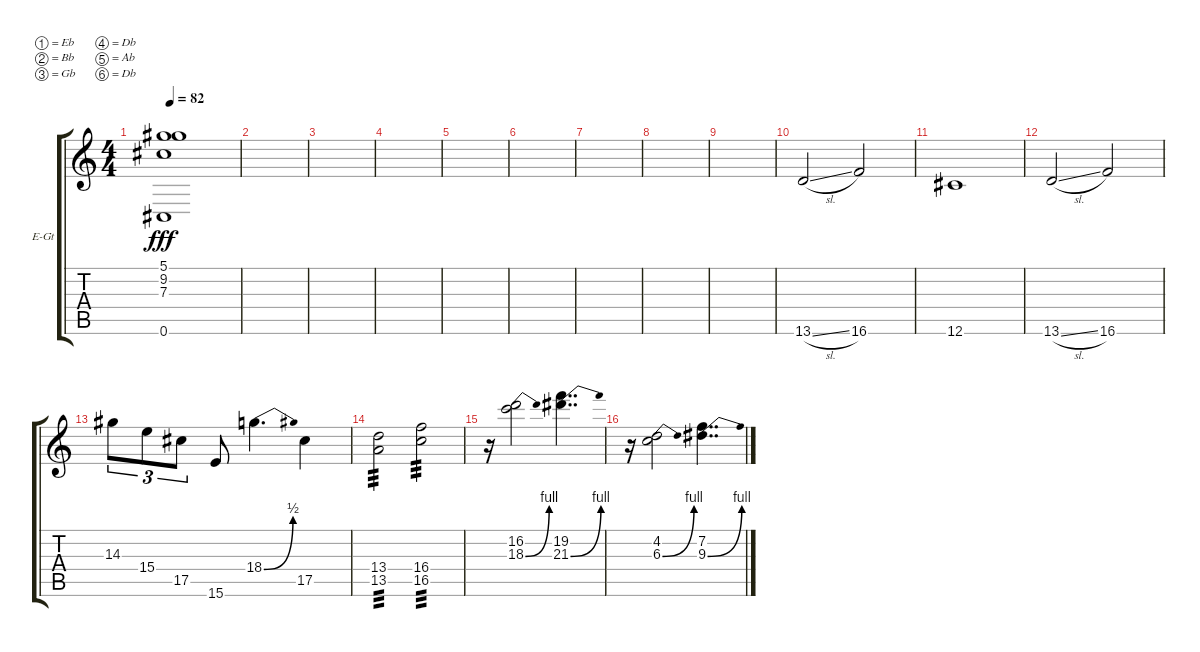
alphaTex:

\bracketExtendMode groupsimilarinstruments
\firstSystemTrackNameOrientation horizontal
\otherSystemsTrackNameOrientation horizontal
\track ("Electric Guitar" "E-Gt") {instrument distortionguitar}
\staff {score tabs}
\tuning (Eb4 Bb3 Gb3 Db3 Ab2 Db2)
\ts (4 4)
\tempo 82
\clef g2
\ks c
(0.6{t} 7.3{t} 9.2{t} 5.1{t}).1{dy fff} |
|
|
|
|
|
|
|
|
13.6{sl}.2 16.6.2 |
12.6.1 |
13.6{sl}.2 16.6.2 |
14.3.8{tu (3 2)} 15.4.8{tu (3 2)} 17.5.8{tu (3 2)} 15.6.8 18.4{be (bend 0 0 21.599999999999998 2)}.4{d} 17.5.4 |
(13.4 13.5).2{tp 3} (16.5 16.4).2{tp 3} |
r.16 (16.2 18.3{be (bend 0 0 15 4)}).2 (19.2 21.3{be (bend 0 0 15 4)}).4{dd} |
r.16 (4.2 6.3{be (bend 0 0 15 4)}).2 (7.2 9.3{be (bend 0 0 15 4)}).4{dd}
